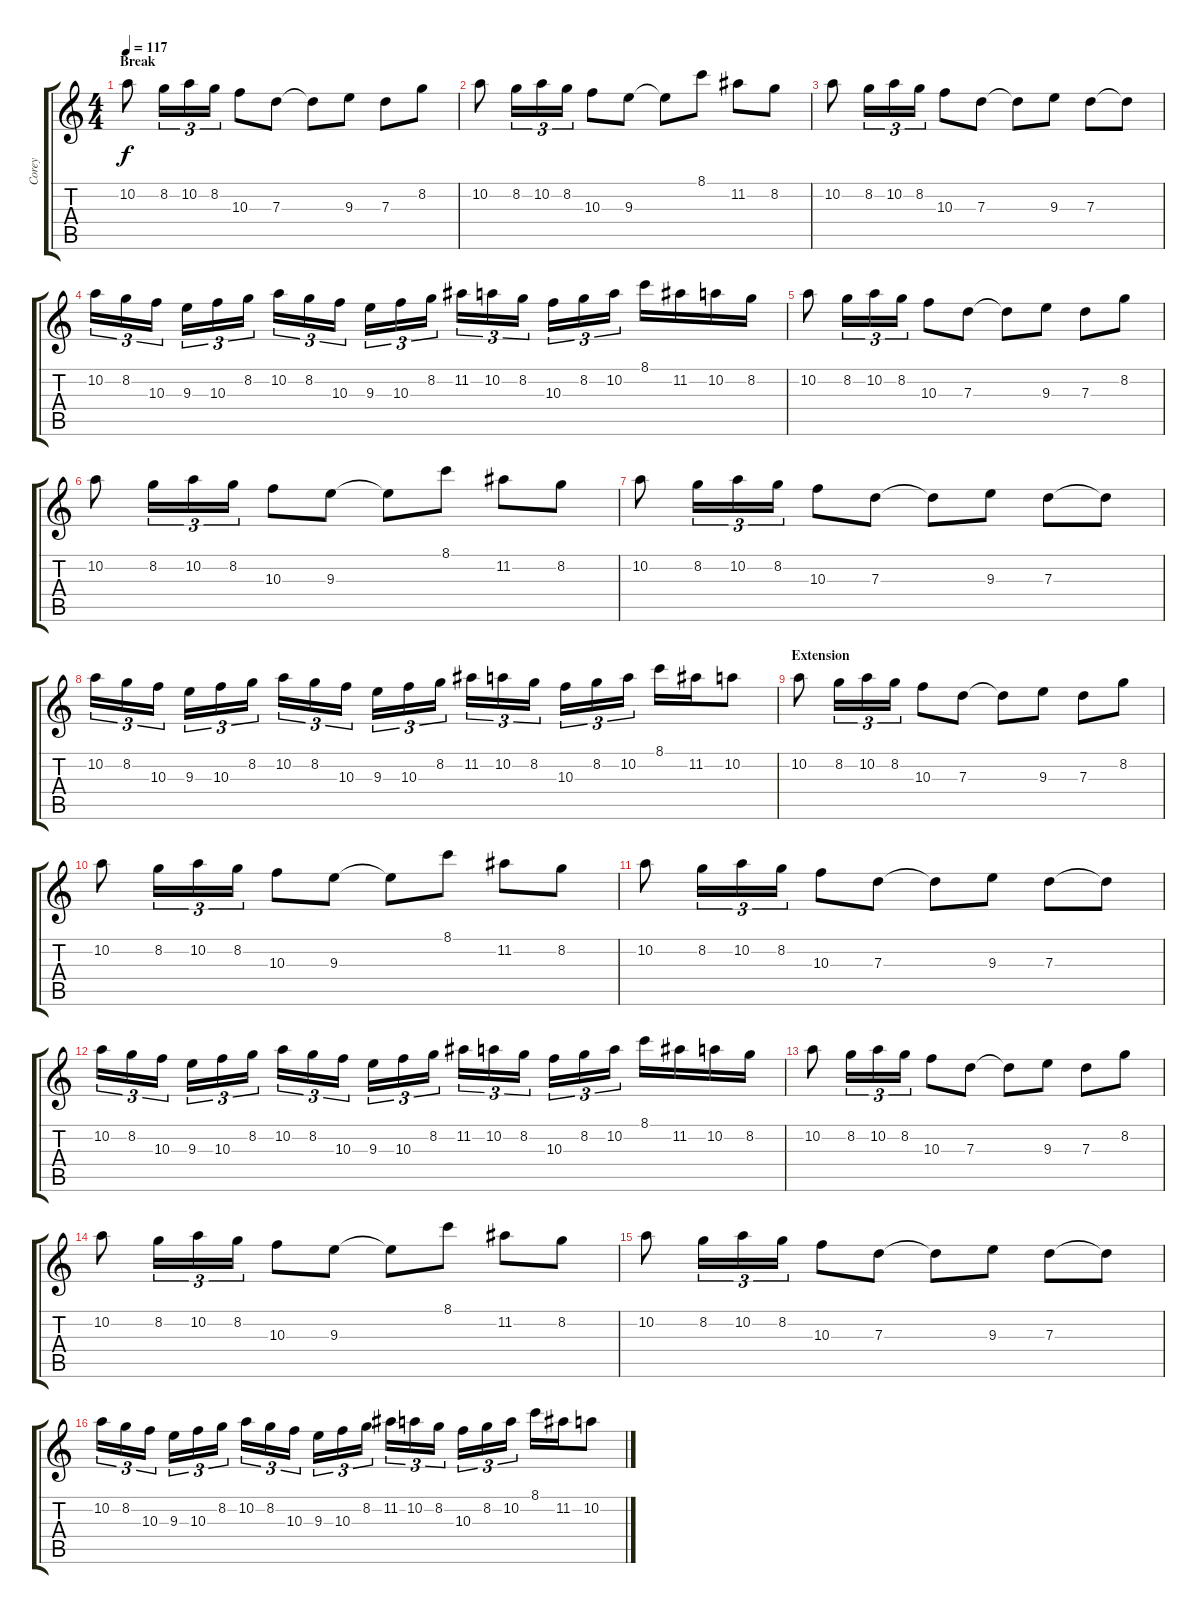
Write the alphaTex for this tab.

\track ("Corey" "Corey") {instrument distortionguitar}
\staff {score tabs}
\tuning (E4 B3 G3 D3 A2 D2) {hide}
\ts (4 4)
\section ("" "Break")
\tempo 117
\clef g2
\ks c
10.2.8{dy f} 8.2.16{tu (3 2)} 10.2.16{tu (3 2)} 8.2.16{tu (3 2)} 10.3.8 7.3.8 7.3{t}.8 9.3.8 7.3.8 8.2.8 |
10.2.8 8.2.16{tu (3 2)} 10.2.16{tu (3 2)} 8.2.16{tu (3 2)} 10.3.8 9.3.8 9.3{t}.8 8.1.8 11.2.8 8.2.8 |
10.2.8 8.2.16{tu (3 2)} 10.2.16{tu (3 2)} 8.2.16{tu (3 2)} 10.3.8 7.3.8 7.3{t}.8 9.3.8 7.3.8 7.3{t}.8 |
10.2.16{tu (3 2)} 8.2.16{tu (3 2)} 10.3.16{tu (3 2)} 9.3.16{tu (3 2)} 10.3.16{tu (3 2)} 8.2.16{tu (3 2)} 10.2.16{tu (3 2)} 8.2.16{tu (3 2)} 10.3.16{tu (3 2)} 9.3.16{tu (3 2)} 10.3.16{tu (3 2)} 8.2.16{tu (3 2)} 11.2.16{tu (3 2)} 10.2.16{tu (3 2)} 8.2.16{tu (3 2)} 10.3.16{tu (3 2)} 8.2.16{tu (3 2)} 10.2.16{tu (3 2)} 8.1.16 11.2.16 10.2.16 8.2.16 |
10.2.8 8.2.16{tu (3 2)} 10.2.16{tu (3 2)} 8.2.16{tu (3 2)} 10.3.8 7.3.8 7.3{t}.8 9.3.8 7.3.8 8.2.8 |
10.2.8 8.2.16{tu (3 2)} 10.2.16{tu (3 2)} 8.2.16{tu (3 2)} 10.3.8 9.3.8 9.3{t}.8 8.1.8 11.2.8 8.2.8 |
10.2.8 8.2.16{tu (3 2)} 10.2.16{tu (3 2)} 8.2.16{tu (3 2)} 10.3.8 7.3.8 7.3{t}.8 9.3.8 7.3.8 7.3{t}.8 |
10.2.16{tu (3 2)} 8.2.16{tu (3 2)} 10.3.16{tu (3 2)} 9.3.16{tu (3 2)} 10.3.16{tu (3 2)} 8.2.16{tu (3 2)} 10.2.16{tu (3 2)} 8.2.16{tu (3 2)} 10.3.16{tu (3 2)} 9.3.16{tu (3 2)} 10.3.16{tu (3 2)} 8.2.16{tu (3 2)} 11.2.16{tu (3 2)} 10.2.16{tu (3 2)} 8.2.16{tu (3 2)} 10.3.16{tu (3 2)} 8.2.16{tu (3 2)} 10.2.16{tu (3 2)} 8.1.16 11.2.16 10.2.8 |
\section ("" "Extension")
10.2.8 8.2.16{tu (3 2)} 10.2.16{tu (3 2)} 8.2.16{tu (3 2)} 10.3.8 7.3.8 7.3{t}.8 9.3.8 7.3.8 8.2.8 |
10.2.8 8.2.16{tu (3 2)} 10.2.16{tu (3 2)} 8.2.16{tu (3 2)} 10.3.8 9.3.8 9.3{t}.8 8.1.8 11.2.8 8.2.8 |
10.2.8 8.2.16{tu (3 2)} 10.2.16{tu (3 2)} 8.2.16{tu (3 2)} 10.3.8 7.3.8 7.3{t}.8 9.3.8 7.3.8 7.3{t}.8 |
10.2.16{tu (3 2)} 8.2.16{tu (3 2)} 10.3.16{tu (3 2)} 9.3.16{tu (3 2)} 10.3.16{tu (3 2)} 8.2.16{tu (3 2)} 10.2.16{tu (3 2)} 8.2.16{tu (3 2)} 10.3.16{tu (3 2)} 9.3.16{tu (3 2)} 10.3.16{tu (3 2)} 8.2.16{tu (3 2)} 11.2.16{tu (3 2)} 10.2.16{tu (3 2)} 8.2.16{tu (3 2)} 10.3.16{tu (3 2)} 8.2.16{tu (3 2)} 10.2.16{tu (3 2)} 8.1.16 11.2.16 10.2.16 8.2.16 |
10.2.8 8.2.16{tu (3 2)} 10.2.16{tu (3 2)} 8.2.16{tu (3 2)} 10.3.8 7.3.8 7.3{t}.8 9.3.8 7.3.8 8.2.8 |
10.2.8 8.2.16{tu (3 2)} 10.2.16{tu (3 2)} 8.2.16{tu (3 2)} 10.3.8 9.3.8 9.3{t}.8 8.1.8 11.2.8 8.2.8 |
10.2.8 8.2.16{tu (3 2)} 10.2.16{tu (3 2)} 8.2.16{tu (3 2)} 10.3.8 7.3.8 7.3{t}.8 9.3.8 7.3.8 7.3{t}.8 |
10.2.16{tu (3 2)} 8.2.16{tu (3 2)} 10.3.16{tu (3 2)} 9.3.16{tu (3 2)} 10.3.16{tu (3 2)} 8.2.16{tu (3 2)} 10.2.16{tu (3 2)} 8.2.16{tu (3 2)} 10.3.16{tu (3 2)} 9.3.16{tu (3 2)} 10.3.16{tu (3 2)} 8.2.16{tu (3 2)} 11.2.16{tu (3 2)} 10.2.16{tu (3 2)} 8.2.16{tu (3 2)} 10.3.16{tu (3 2)} 8.2.16{tu (3 2)} 10.2.16{tu (3 2)} 8.1.16 11.2.16 10.2.8
